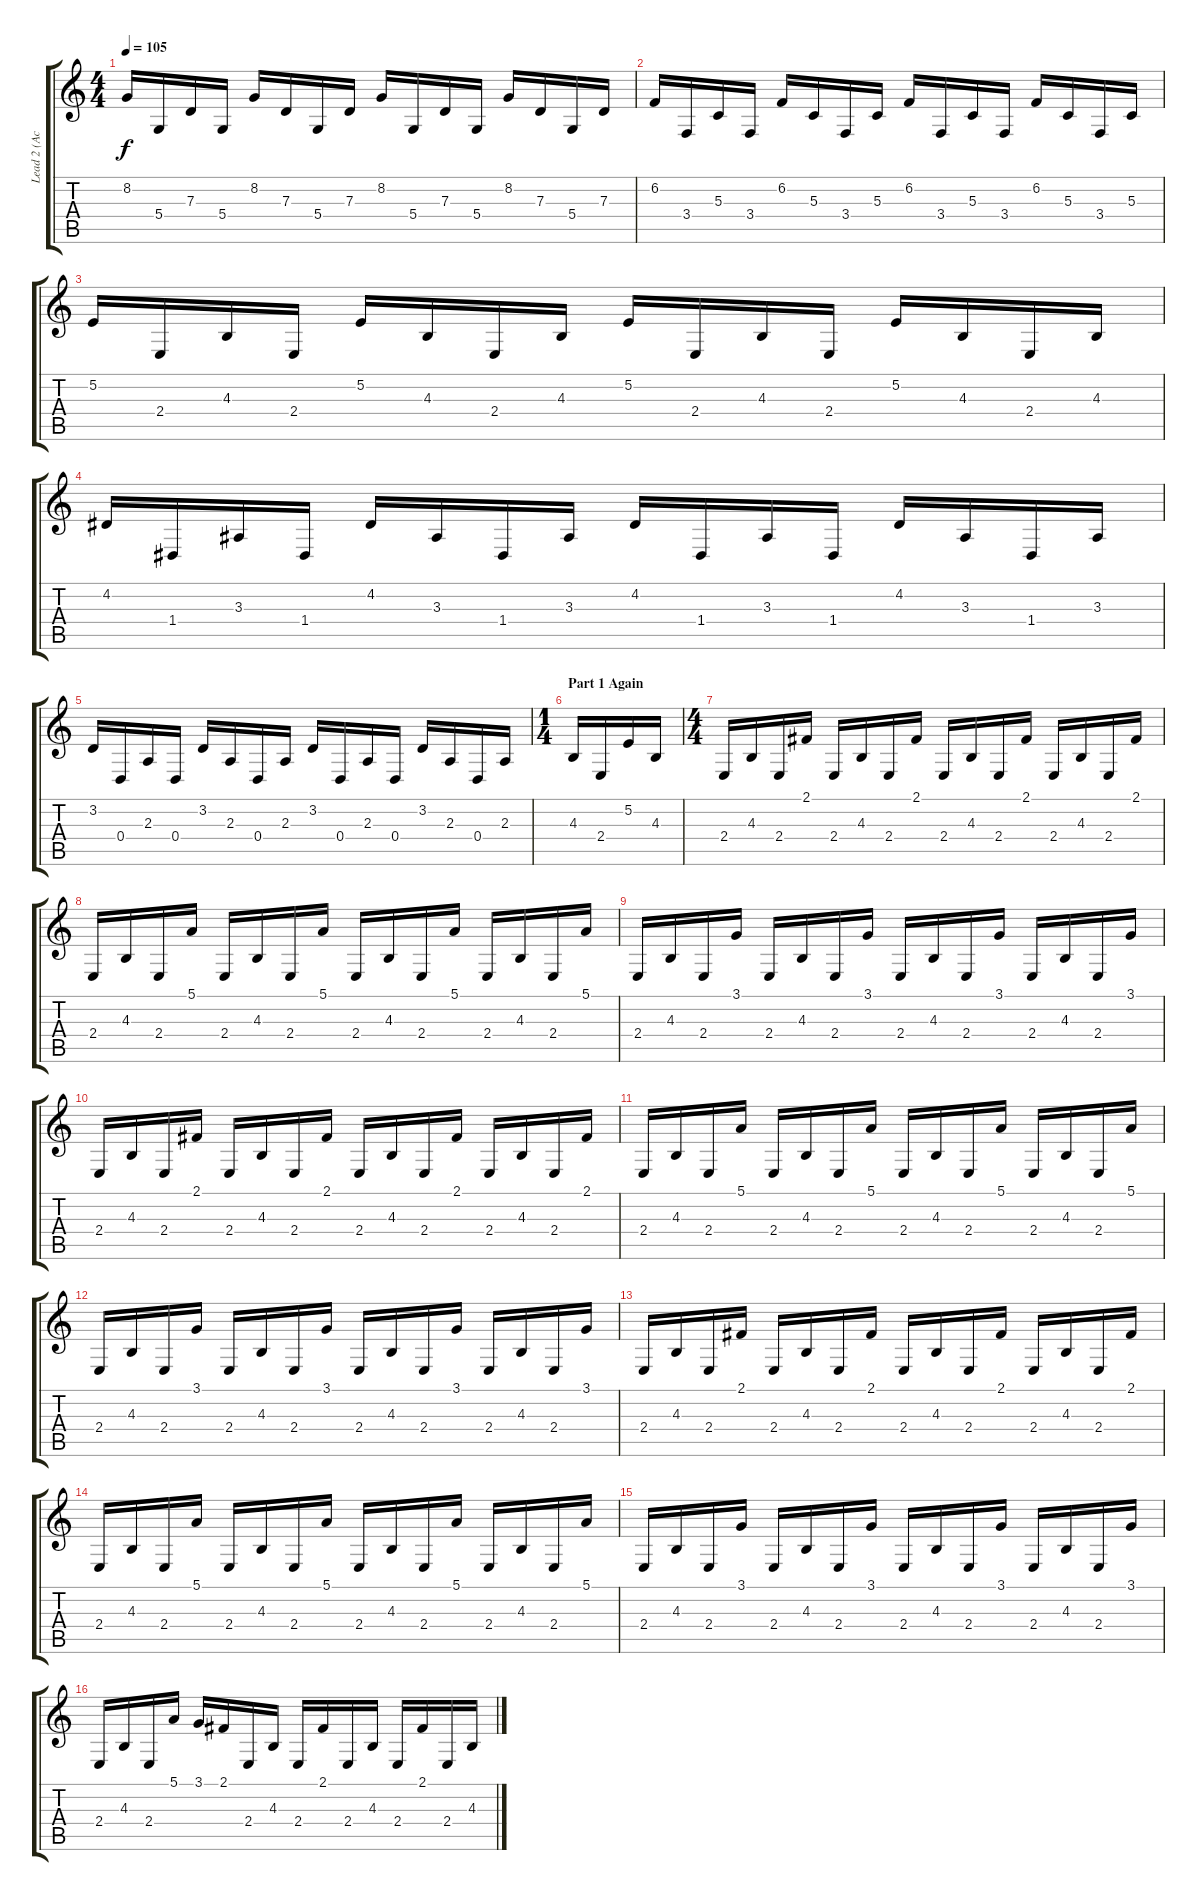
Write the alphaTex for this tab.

\track ("Lead 2 (Acoustic Paino)" "Lead 2 (Ac") {instrument acousticgrandpiano}
\staff {score tabs}
\tuning (E4 B3 G3 D3 A2 E2) {hide}
\ts (4 4)
\tempo 105
\clef g2
\ks c
8.2.16{dy f} 5.4.16 7.3.16 5.4.16 8.2.16 7.3.16 5.4.16 7.3.16 8.2.16 5.4.16 7.3.16 5.4.16 8.2.16 7.3.16 5.4.16 7.3.16 |
6.2.16 3.4.16 5.3.16 3.4.16 6.2.16 5.3.16 3.4.16 5.3.16 6.2.16 3.4.16 5.3.16 3.4.16 6.2.16 5.3.16 3.4.16 5.3.16 |
5.2.16 2.4.16 4.3.16 2.4.16 5.2.16 4.3.16 2.4.16 4.3.16 5.2.16 2.4.16 4.3.16 2.4.16 5.2.16 4.3.16 2.4.16 4.3.16 |
4.2.16 1.4.16 3.3.16 1.4.16 4.2.16 3.3.16 1.4.16 3.3.16 4.2.16 1.4.16 3.3.16 1.4.16 4.2.16 3.3.16 1.4.16 3.3.16 |
3.2.16 0.4.16 2.3.16 0.4.16 3.2.16 2.3.16 0.4.16 2.3.16 3.2.16 0.4.16 2.3.16 0.4.16 3.2.16 2.3.16 0.4.16 2.3.16 |
\ts (1 4)
\section ("" "Part 1 Again")
4.3.16 2.4.16 5.2.16 4.3.16 |
\ts (4 4)
2.4.16 4.3.16 2.4.16 2.1.16 2.4.16 4.3.16 2.4.16 2.1.16 2.4.16 4.3.16 2.4.16 2.1.16 2.4.16 4.3.16 2.4.16 2.1.16 |
2.4.16 4.3.16 2.4.16 5.1.16 2.4.16 4.3.16 2.4.16 5.1.16 2.4.16 4.3.16 2.4.16 5.1.16 2.4.16 4.3.16 2.4.16 5.1.16 |
2.4.16 4.3.16 2.4.16 3.1.16 2.4.16 4.3.16 2.4.16 3.1.16 2.4.16 4.3.16 2.4.16 3.1.16 2.4.16 4.3.16 2.4.16 3.1.16 |
2.4.16 4.3.16 2.4.16 2.1.16 2.4.16 4.3.16 2.4.16 2.1.16 2.4.16 4.3.16 2.4.16 2.1.16 2.4.16 4.3.16 2.4.16 2.1.16 |
2.4.16 4.3.16 2.4.16 5.1.16 2.4.16 4.3.16 2.4.16 5.1.16 2.4.16 4.3.16 2.4.16 5.1.16 2.4.16 4.3.16 2.4.16 5.1.16 |
2.4.16 4.3.16 2.4.16 3.1.16 2.4.16 4.3.16 2.4.16 3.1.16 2.4.16 4.3.16 2.4.16 3.1.16 2.4.16 4.3.16 2.4.16 3.1.16 |
2.4.16 4.3.16 2.4.16 2.1.16 2.4.16 4.3.16 2.4.16 2.1.16 2.4.16 4.3.16 2.4.16 2.1.16 2.4.16 4.3.16 2.4.16 2.1.16 |
2.4.16 4.3.16 2.4.16 5.1.16 2.4.16 4.3.16 2.4.16 5.1.16 2.4.16 4.3.16 2.4.16 5.1.16 2.4.16 4.3.16 2.4.16 5.1.16 |
2.4.16 4.3.16 2.4.16 3.1.16 2.4.16 4.3.16 2.4.16 3.1.16 2.4.16 4.3.16 2.4.16 3.1.16 2.4.16 4.3.16 2.4.16 3.1.16 |
2.4.16 4.3.16 2.4.16 5.1.16 3.1.16 2.1.16 2.4.16 4.3.16 2.4.16 2.1.16 2.4.16 4.3.16 2.4.16 2.1.16 2.4.16 4.3.16
